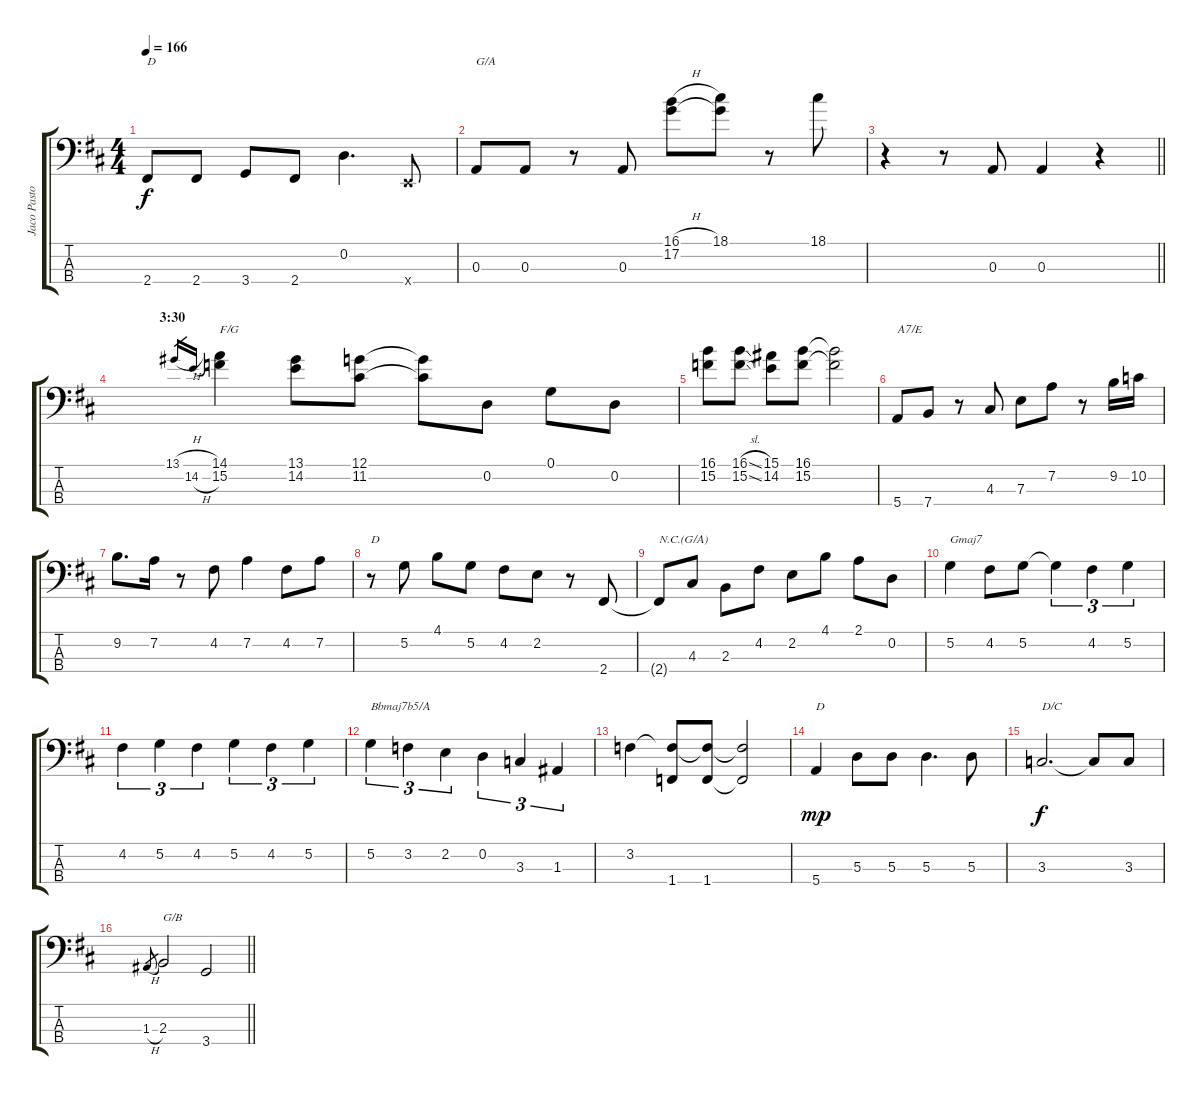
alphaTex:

\track ("Jaco Pastorius" "Jaco Pasto") {instrument fretlessbass}
\staff {score tabs}
\tuning (G2 D2 A1 E1) {hide}
\ts (4 4)
\tempo 166
\clef f4
\ks d
2.4.8{txt "D" dy f} 2.4.8 3.4.8 2.4.8 0.2.4{d} 0.4{x}.8 |
0.3.8{txt "G/A"} 0.3.8 r.8 0.3.8 (16.1{h} 17.2).8 (18.1 17.2{t}).8 r.8 18.1.8 |
\barLineRight lightlight
r.4 r.8 0.3.8 0.3.4 r.4 |
\section ("" "3:30")
13.1{h}.16{gr} 14.2{h}.16{gr} (14.1 15.2).4{txt "F/G"} (13.1 14.2).8 (12.1 11.2).8 (12.1{t} 11.2{t}).8 0.2.8 0.1.8 0.2.8 |
(16.1 15.2).8 (16.1{sl} 15.2{sl}).8 (15.1 14.2).8 (16.1 15.2).8 (16.1{t} 15.2{t}).2 |
5.4.8{txt "A7/E"} 7.4.8 r.8 4.3.8 7.3.8 7.2.8 r.8 9.2.16 10.2.16 |
9.2.8{d} 7.2.16 r.8 4.2.8 7.2.4 4.2.8 7.2.8 |
r.8{txt "D"} 5.2.8 4.1.8 5.2.8 4.2.8 2.2.8 r.8 2.4.8 |
2.4{t}.8{txt "N.C.(G/A)"} 4.3.8 2.3.8 4.2.8 2.2.8 4.1.8 2.1.8 0.2.8 |
5.2.4{txt "Gmaj7"} 4.2.8 5.2.8 5.2{t}.4{tu (3 2)} 4.2.4{tu (3 2)} 5.2.4{tu (3 2)} |
4.2.4{tu (3 2)} 5.2.4{tu (3 2)} 4.2.4{tu (3 2)} 5.2.4{tu (3 2)} 4.2.4{tu (3 2)} 5.2.4{tu (3 2)} |
5.2.4{tu (3 2) txt "Bbmaj7b5/A"} 3.2.4{tu (3 2)} 2.2.4{tu (3 2)} 0.2.4{tu (3 2)} 3.3.4{tu (3 2)} 1.3.4{tu (3 2)} |
3.2.4 (3.2{t} 1.4).8 (3.2{t} 1.4).8 (3.2{t} 1.4{t}).2 |
5.4.4{txt "D" dy mp} 5.3.8 5.3.8 5.3.4{d} 5.3.8 |
3.3.2{d txt "D/C" dy f} 3.3{t}.8 3.3.8 |
\barLineRight lightlight
1.3{h}.8{gr} 2.3.2{txt "G/B"} 3.4.2
